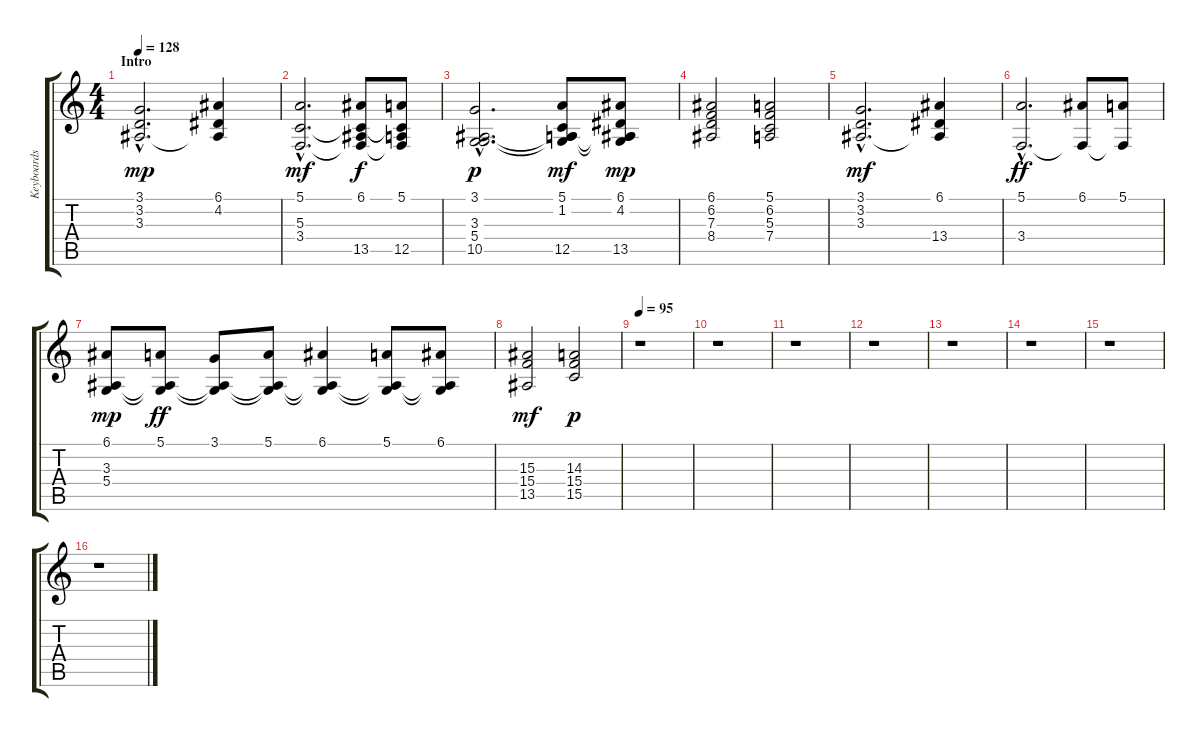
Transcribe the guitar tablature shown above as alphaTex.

\track ("Keyboards" "Keyboards") {instrument stringensemble1}
\staff {score tabs}
\tuning (E4 B3 G3 D3 A2 E2) {hide}
\ts (4 4)
\section ("" "Intro")
\tempo 128
\tempo 100
\tempo 128
\clef g2
\ks c
(3.1{hac} 3.2{hac} 3.3{hac}).2{d dy mp volume 9 instrument stringensemble1} (6.1 4.2 3.3{t}).4 |
(5.1{hac} 5.3{hac} 3.4{hac}).2{d dy mf} (6.1 5.3{t} 3.4{t} 13.5).8{dy f} (5.1 5.3{t} 3.4{t} 12.5).8 |
(3.1{hac} 3.3{hac} 5.4{hac} 10.5{hac}).2{d dy p} (5.1 1.2 3.3{t} 5.4{t} 12.5).8{dy mf} (6.1 4.2 3.3{t} 5.4{t} 13.5).8{dy mp} |
(6.1 6.2 7.3 8.4).2 (5.1 6.2 5.3 7.4).2 |
(3.1{hac} 3.2{hac} 3.3{hac}).2{d dy mf} (6.1 3.3{t} 13.4).4 |
(5.1{hac} 3.4{hac}).2{d dy ff} (6.1 3.4{t}).8 (5.1 3.4{t}).8 |
(6.1 3.3 5.4).8{dy mp} (5.1 3.3{t} 5.4{t}).8{dy ff} (3.1 3.3{t} 5.4{t}).8 (5.1 3.3{t} 5.4{t}).8 (6.1 3.3{t} 5.4{t}).4 (5.1 3.3{t} 5.4{t}).8 (6.1 3.3{t} 5.4{t}).8 |
(15.3 15.4 13.5).2{dy mf} (14.3 15.4 15.5).2{dy p volume 8} |
\tempo 95
r.1 |
r.1 |
r.1 |
r.1 |
r.1 |
r.1 |
r.1 |
r.1
